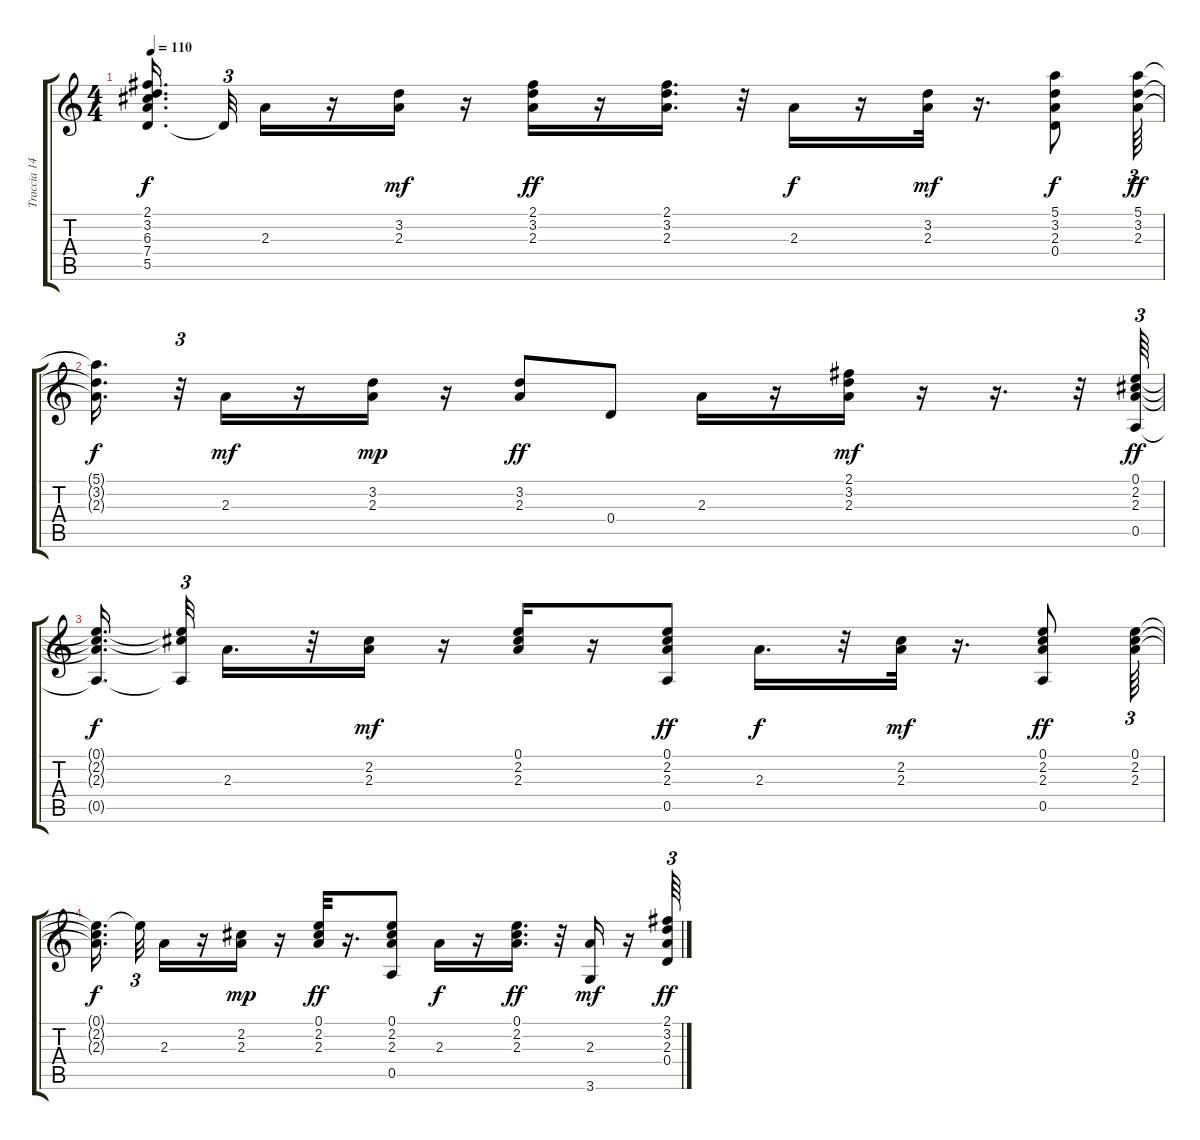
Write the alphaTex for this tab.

\track ("Traccia 14" "Traccia 14") {instrument acousticguitarsteel}
\staff {score tabs}
\tuning (E4 B3 G3 D3 A2 E2) {hide}
\ts (4 4)
\tempo 110
\clef g2
\ks c
(2.1{t} 3.2{t} 6.3{t} 7.4{t} 5.5{t}).16{d dy f} 5.5{t}.32{tu (3 2)} 2.3.16 r.16 (3.2 2.3).16{dy mf} r.16 (2.1 3.2 2.3).16{dy ff} r.16 (2.1 3.2 2.3).16{d} r.32 2.3.16{dy f} r.16 (3.2 2.3).32{dy mf} r.16{d} (5.1 3.2 2.3 0.4).8{dy f} (5.1 3.2 2.3).64{tu (3 2) dy ff} |
(5.1{t} 3.2{t} 2.3{t}).16{d dy f} r.32{tu (3 2)} 2.3.16{dy mf} r.16 (3.2 2.3).16{dy mp} r.16 (3.2 2.3).8{dy ff} 0.4.8 2.3.16 r.16 (2.1 3.2 2.3).16{dy mf} r.16 r.16{d} r.32 (0.1 2.2 2.3 0.5).64{tu (3 2) dy ff} |
(0.1{t} 2.2{t} 2.3{t} 0.5{t}).16{d dy f} (0.1{t} 2.2{t} 0.5{t}).32{tu (3 2)} 2.3.16{d} r.32 (2.2 2.3).16{dy mf} r.16 (0.1 2.2 2.3).16 r.16 (0.1 2.2 2.3 0.5).8{dy ff} 2.3.16{d dy f} r.32 (2.2 2.3).32{dy mf} r.16{d} (0.1 2.2 2.3 0.5).8{dy ff} (0.1 2.2 2.3).64{tu (3 2)} |
(0.1{t} 2.2{t} 2.3{t}).16{d dy f} 0.1{t}.32{tu (3 2)} 2.3.16 r.16 (2.2 2.3).16{dy mp} r.16 (0.1 2.2 2.3).32{dy ff} r.16{d} (0.1 2.2 2.3 0.5).8 2.3.16{dy f} r.16 (0.1 2.2 2.3).16{d dy ff} r.32 (2.3 3.6).16{dy mf} r.16 (2.1 3.2 2.3 0.4).64{tu (3 2) dy ff}
